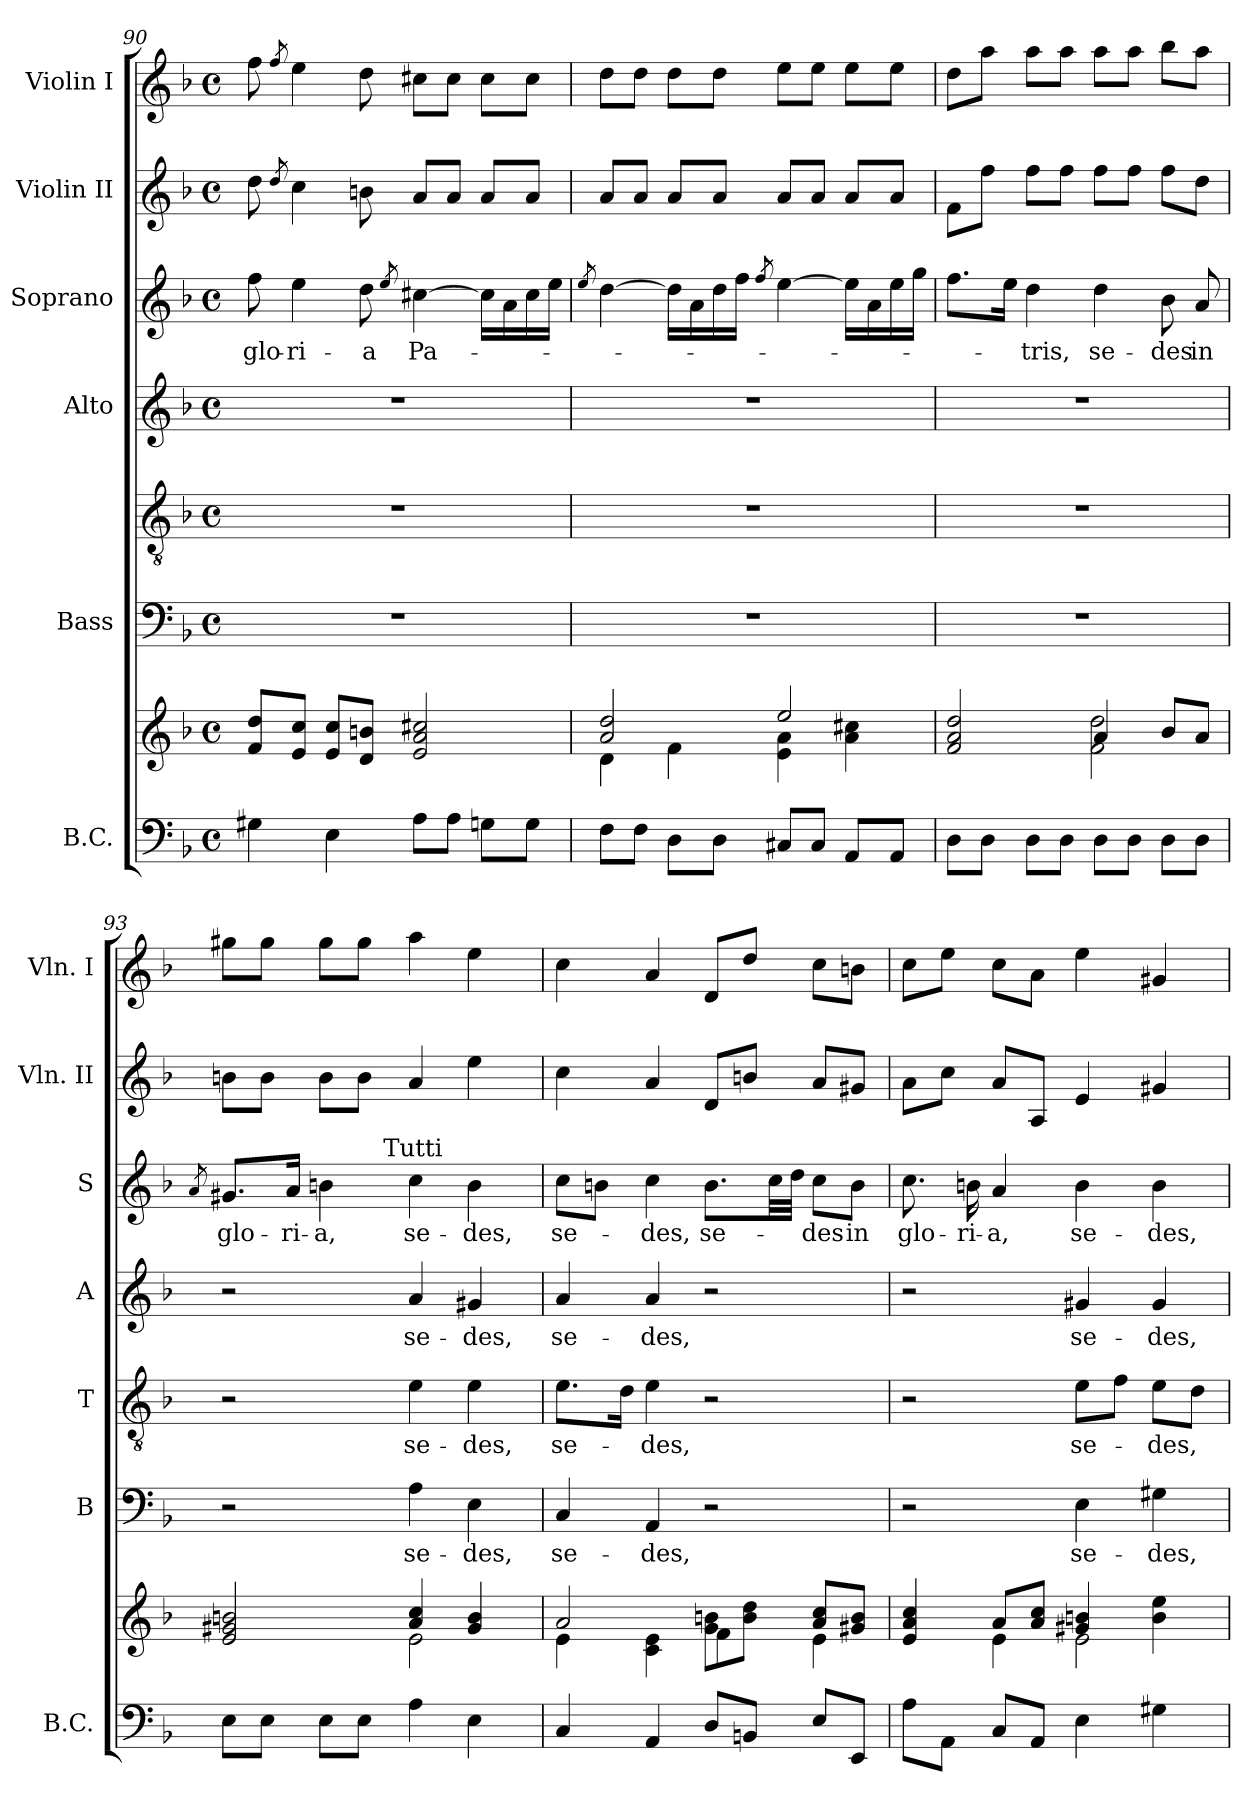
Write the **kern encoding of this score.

**kern	**kern	**kern	**text	**kern	**text	**kern	**text	**kern	**text	**kern	**kern
*part7	*part7	*part6	*part6	*part5	*part5	*part4	*part4	*part3	*part3	*part2	*part1
*staff8	*staff7	*staff6	*staff6	*staff5	*staff5	*staff4	*staff4	*staff3	*staff3	*staff2	*staff1
*I"B.C.	*	*I"Bass	*	*	*	*I"Alto	*	*I"Soprano	*	*I"Violin II	*I"Violin I
*I'B.C.	*	*I'B	*	*I'T	*	*I'A	*	*I'S	*	*I'Vln. II	*I'Vln. I
*clefF4	*clefG2	*clefF4	*	*clefGv2	*	*clefG2	*	*clefG2	*	*clefG2	*clefG2
*k[b-]	*k[b-]	*k[b-]	*	*k[b-]	*	*k[b-]	*	*k[b-]	*	*k[b-]	*k[b-]
*F:	*F:	*F:	*	*F:	*	*F:	*	*F:	*	*F:	*F:
*M4/4	*M4/4	*M4/4	*	*M4/4	*	*M4/4	*	*M4/4	*	*M4/4	*M4/4
*met(c)	*met(c)	*met(c)	*	*met(c)	*	*met(c)	*	*met(c)	*	*met(c)	*met(c)
=90	=90	=90	=90	=90	=90	=90	=90	=90	=90	=90	=90
!	!	!	!	!	!	!	!	!	!LO:LY:b	!	!
4G#X\	8f/ 8dd/L	1r	.	1r	.	1r	.	8ff\	glo-	8dd\	8ff\
.	.	.	.	.	.	.	.	.	.	8qdd/	8qff/
!	!	!	!	!	!	!	!	!	!LO:LY:b	!	!
.	8e/ 8cc/J	.	.	.	.	.	.	4ee\	-ri-	4cc\	4ee\
4E\	8e/ 8cc/L	.	.	.	.	.	.	.	.	.	.
!	!	!	!	!	!	!	!	!	!LO:LY:b	!	!
.	8d/ 8bn/J	.	.	.	.	.	.	8dd\	-a	8bn\	8dd\
.	.	.	.	.	.	.	.	8qee/	.	.	.
!	!	!	!	!	!	!	!	!	!LO:LY:b	!	!
8A\L	2e/ 2a/ 2cc#X/	.	.	.	.	.	.	[4cc#X\	Pa-	8a/L	8cc#X\L
8A\J	.	.	.	.	.	.	.	.	.	8a/J	8cc#\J
8Gn\L	.	.	.	.	.	.	.	16cc#\LL]	.	8a/L	8cc#\L
.	.	.	.	.	.	.	.	16a\	.	.	.
8G\J	.	.	.	.	.	.	.	16cc#\	.	8a/J	8cc#\J
.	.	.	.	.	.	.	.	16ee\JJ	.	.	.
=91	=91	=91	=91	=91	=91	=91	=91	=91	=91	=91	=91
.	.	.	.	.	.	.	.	8qee/	.	.	.
*	*^	*	*	*	*	*	*	*	*	*	*
8F\L	2a/ 2dd/	4d\	1r	.	1r	.	1r	.	[4dd\	.	8a/L	8dd\L
8F\J	.	.	.	.	.	.	.	.	.	.	8a/J	8dd\J
8D\L	.	4f\	.	.	.	.	.	.	16dd\LL]	.	8a/L	8dd\L
.	.	.	.	.	.	.	.	.	16a\	.	.	.
8D\J	.	.	.	.	.	.	.	.	16dd\	.	8a/J	8dd\J
.	.	.	.	.	.	.	.	.	16ff\JJ	.	.	.
.	.	.	.	.	.	.	.	.	8qff/	.	.	.
8C#X/L	2ee/	4e\ 4a\	.	.	.	.	.	.	[4ee\	.	8a/L	8ee\L
8C#/J	.	.	.	.	.	.	.	.	.	.	8a/J	8ee\J
8AA/L	.	4a\ 4cc#X\	.	.	.	.	.	.	16ee\LL]	.	8a/L	8ee\L
.	.	.	.	.	.	.	.	.	16a\	.	.	.
8AA/J	.	.	.	.	.	.	.	.	16ee\	.	8a/J	8ee\J
.	.	.	.	.	.	.	.	.	16gg\JJ	.	.	.
!!LO:LB:g=z
=92	=92	=92	=92	=92	=92	=92	=92	=92	=92	=92	=92	=92
8D\L	2f/ 2a/ 2dd/	2ryy	1r	.	1r	.	1r	.	8.ff\L	.	8f\L	8dd\L
8D\J	.	.	.	.	.	.	.	.	.	.	8ff\J	8aa\J
.	.	.	.	.	.	.	.	.	16ee\Jk	.	.	.
!	!	!	!	!	!	!	!	!	!	!LO:LY:b	!	!
8D\L	.	.	.	.	.	.	.	.	4dd\	-tris,	8ff\L	8aa\L
8D\J	.	.	.	.	.	.	.	.	.	.	8ff\J	8aa\J
!	!	!	!	!	!	!	!	!	!	!LO:LY:b	!	!
8D\L	4a/	2f\ 2dd\	.	.	.	.	.	.	4dd\	se-	8ff\L	8aa\L
8D\J	.	.	.	.	.	.	.	.	.	.	8ff\J	8aa\J
!	!	!	!	!	!	!	!	!	!	!LO:LY:b	!	!
8D\L	8b-/L	.	.	.	.	.	.	.	8b-\	-des	8ff\L	8bb-\L
!	!	!	!	!	!	!	!	!	!	!LO:LY:b	!	!
8D\J	8a/J	.	.	.	.	.	.	.	8a/	in	8dd\J	8aa\J
=93	=93	=93	=93	=93	=93	=93	=93	=93	=93	=93	=93	=93
.	.	.	.	.	.	.	.	.	8qa/	.	.	.
!	!	!	!	!	!	!	!	!	!	!LO:LY:b	!	!
*	*	*	*	*	*	*	*	*	*^	*	*	*
8E\L	2e/ 2g#X/ 2bn/	2ryy	2r	.	2r	.	2r	.	8.g#X/L	4..ryy	glo-	8bn\L	8gg#X\L
8E\J	.	.	.	.	.	.	.	.	.	.	.	8b\J	8gg#\J
!	!	!	!	!	!	!	!	!	!	!	!LO:LY:b	!	!
.	.	.	.	.	.	.	.	.	16a/Jk	.	-ri-	.	.
!	!	!	!	!	!	!	!	!	!	!	!LO:LY:b	!	!
8E\L	.	.	.	.	.	.	.	.	4bn\	.	-a,	8b\L	8gg#\L
8E\J	.	.	.	.	.	.	.	.	.	.	.	8b\J	8gg#\J
!	!	!	!	!	!	!	!	!	!	!LO:TX:a:t=Tutti	!	!	!
.	.	.	.	.	.	.	.	.	.	2ryy	.	.	.
!	!	!	!	!LO:LY:b	!	!LO:LY:b	!	!LO:LY:b	!	!	!LO:LY:b	!	!
4A\	4a/ 4cc/	2e\	4A\	se-	4e\	se-	4a/	se-	4cc\	.	se-	4a/	4aa\
!	!	!	!	!LO:LY:b	!	!LO:LY:b	!	!LO:LY:b	!	!	!LO:LY:b	!	!
4E\	4g#/ 4b/	.	4E\	-des,	4e\	-des,	4g#X/	-des,	4b\	.	-des,	4ee\	4ee\
.	.	.	.	.	.	.	.	.	.	16ryy	.	.	.
=94	=94	=94	=94	=94	=94	=94	=94	=94	=94	=94	=94	=94	=94
!	!	!	!	!LO:LY:b	!	!LO:LY:b	!	!LO:LY:b	!	!	!LO:LY:b	!	!
*	*	*	*	*	*	*	*	*	*v	*v	*	*	*
4C/	2a/	4e\	4C/	se-	8.e\L	se-	4a/	se-	8cc\L	se-	4cc\	4cc\
.	.	.	.	.	.	.	.	.	8bn\J	.	.	.
.	.	.	.	.	16d\Jk	.	.	.	.	.	.	.
!	!	!	!	!LO:LY:b	!	!LO:LY:b	!	!LO:LY:b	!	!LO:LY:b	!	!
4AA/	.	4c\ 4e\	4AA/	-des,	4e\	-des,	4a/	-des,	4cc\	-des,	4a/	4a/
!	!	!	!	!	!	!	!	!	!	!LO:LY:b	!	!
8D/L	8g\ 8bn\L	4f\	2r	.	2r	.	2r	.	8.b\L	se-	8d/L	8d/L
8BBn/J	8b\ 8dd\J	.	.	.	.	.	.	.	.	.	8bn/J	8dd/J
.	.	.	.	.	.	.	.	.	32cc\LL	.	.	.
.	.	.	.	.	.	.	.	.	32dd\JJJ	.	.	.
!	!	!	!	!	!	!	!	!	!	!LO:LY:b	!	!
8E/L	8a/ 8cc/L	4e\	.	.	.	.	.	.	8cc\L	-des	8a/L	8cc\L
!	!	!	!	!	!	!	!	!	!	!LO:LY:b	!	!
8EE/J	8g#X/ 8b/J	.	.	.	.	.	.	.	8b\J	in	8g#X/J	8bn\J
=95	=95	=95	=95	=95	=95	=95	=95	=95	=95	=95	=95	=95
!	!	!	!	!	!	!	!	!	!	!LO:LY:b	!	!
8A\L	4e/ 4a/ 4cc/	4ryy	2r	.	2r	.	2r	.	8.cc\	glo-	8a\L	8cc\L
8AA\J	.	.	.	.	.	.	.	.	.	.	8cc\J	8ee\J
!	!	!	!	!	!	!	!	!	!	!LO:LY:b	!	!
.	.	.	.	.	.	.	.	.	16bn\	-ri-	.	.
!	!	!	!	!	!	!	!	!	!	!LO:LY:b	!	!
8C/L	8a/L	4e\	.	.	.	.	.	.	4a/	-a,	8a/L	8cc\L
8AA/J	8a/ 8cc/J	.	.	.	.	.	.	.	.	.	8A/J	8a\J
!	!	!	!	!LO:LY:b	!	!LO:LY:b	!	!LO:LY:b	!	!LO:LY:b	!	!
4E\	4g#X/ 4bn/	2e\	4E\	se-	8e\L	se-	4g#X/	se-	4b\	se-	4e/	4ee\
.	.	.	.	.	8f\J	.	.	.	.	.	.	.
!	!	!	!	!LO:LY:b	!	!LO:LY:b	!	!LO:LY:b	!	!LO:LY:b	!	!
4G#X\	4b\ 4ee\	.	4G#X\	-des,	8e\L	-des,	4g#/	-des,	4b\	-des,	4g#X/	4g#X/
.	.	.	.	.	8d\J	.	.	.	.	.	.	.
*	*v	*v	*	*	*	*	*	*	*	*	*	*
=	=	=	=	=	=	=	=	=	=	=	=
*-	*-	*-	*-	*-	*-	*-	*-	*-	*-	*-	*-
